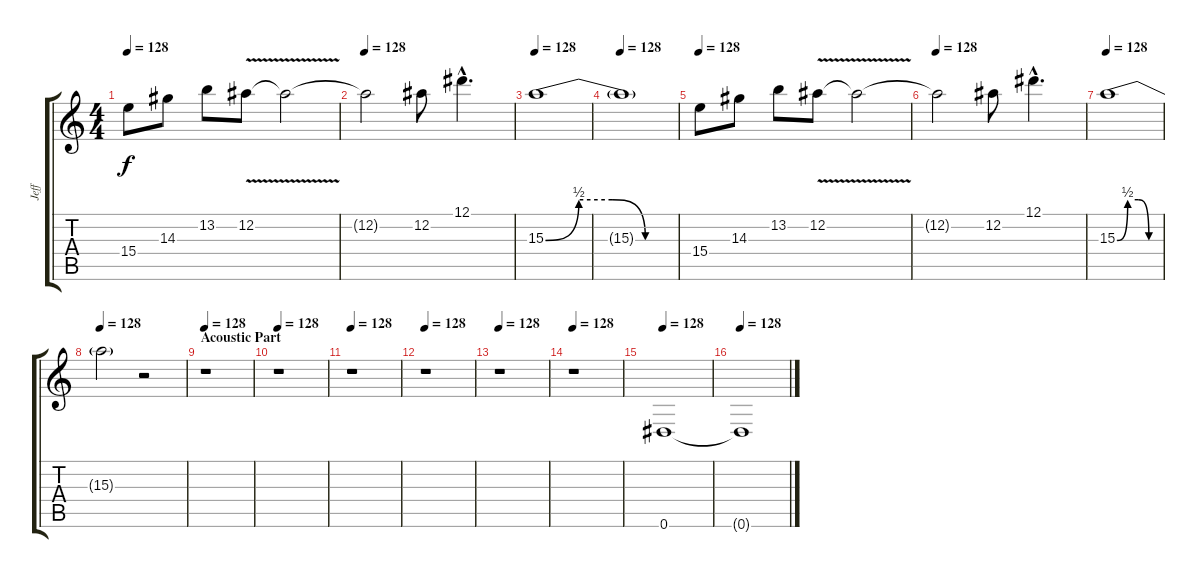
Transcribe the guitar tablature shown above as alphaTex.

\track ("Jeff" "Jeff") {instrument distortionguitar}
\staff {score tabs}
\tuning (Eb4 Bb3 Gb3 Db3 Ab2 Eb2) {hide}
\ts (4 4)
\tempo 128
\clef g2
\ks c
15.4.8{dy f} 14.3.8 13.2.8 12.2{v}.8 12.2{t}.2 |
\tempo 128
12.2{t}.2 12.2.8 12.1{hac}.4{d} |
\tempo 128
15.3{be (custom 0 0 15 2 30 2 45 0 60 0)}.1 |
\tempo 128
15.3{t}.1 |
\tempo 128
15.4.8 14.3.8 13.2.8 12.2{v}.8 12.2{t}.2 |
\tempo 128
12.2{t}.2 12.2.8 12.1{hac}.4{d} |
\tempo 128
15.3{be (custom 0 0 15 2 30 2 45 0 60 0)}.1 |
\tempo 128
15.3{t}.2 r.2 |
\section ("" "Acoustic Part")
\tempo 128
r.1 |
\tempo 128
r.1 |
\tempo 128
r.1 |
\tempo 128
r.1 |
\tempo 128
r.1 |
\tempo 128
r.1 |
\tempo 128
0.6.1{instrument reversecymbal} |
\tempo 128
0.6{t}.1{instrument reversecymbal}
